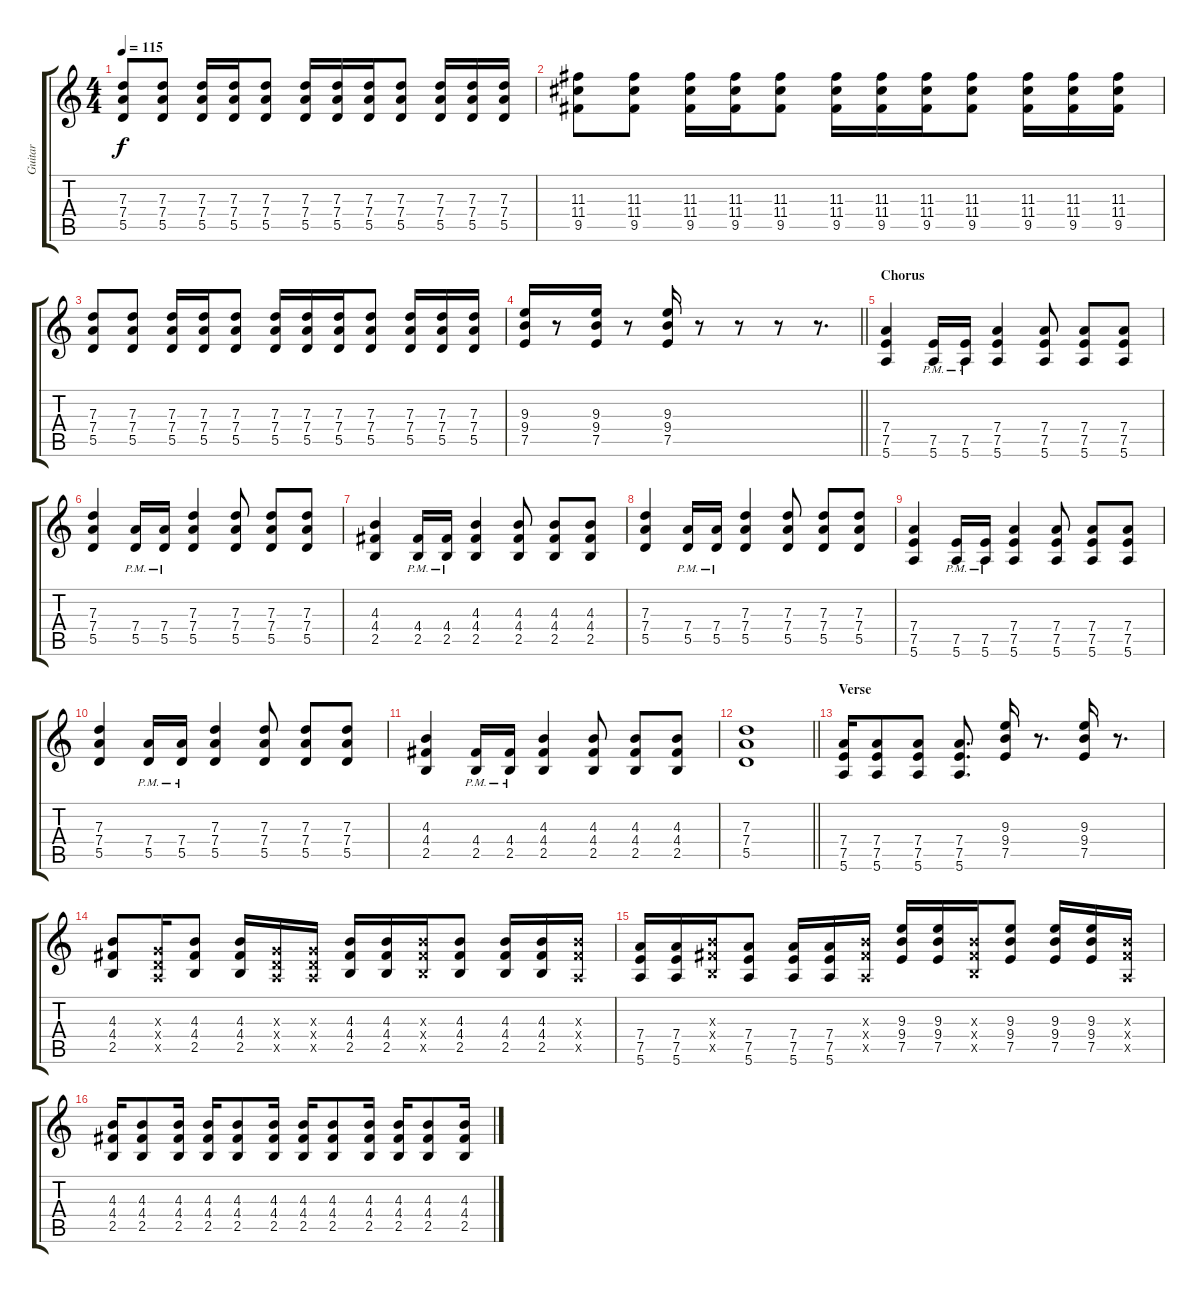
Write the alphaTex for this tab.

\track ("Guitar" "Guitar") {instrument distortionguitar}
\staff {score tabs}
\tuning (E4 B3 G3 D3 A2 E2) {hide}
\ts (4 4)
\tempo 115
\clef g2
\ks c
(7.3 7.4 5.5).8{dy f} (7.3 7.4 5.5).8 (7.3 7.4 5.5).16 (7.3 7.4 5.5).16 (7.3 7.4 5.5).8 (7.3 7.4 5.5).16 (7.3 7.4 5.5).16 (7.3 7.4 5.5).16 (7.3 7.4 5.5).8 (7.3 7.4 5.5).16 (7.3 7.4 5.5).16 (7.3 7.4 5.5).16 |
(11.3 11.4 9.5).8 (11.3 11.4 9.5).8 (11.3 11.4 9.5).16 (11.3 11.4 9.5).16 (11.3 11.4 9.5).8 (11.3 11.4 9.5).16 (11.3 11.4 9.5).16 (11.3 11.4 9.5).16 (11.3 11.4 9.5).8 (11.3 11.4 9.5).16 (11.3 11.4 9.5).16 (11.3 11.4 9.5).16 |
(7.3 7.4 5.5).8 (7.3 7.4 5.5).8 (7.3 7.4 5.5).16 (7.3 7.4 5.5).16 (7.3 7.4 5.5).8 (7.3 7.4 5.5).16 (7.3 7.4 5.5).16 (7.3 7.4 5.5).16 (7.3 7.4 5.5).8 (7.3 7.4 5.5).16 (7.3 7.4 5.5).16 (7.3 7.4 5.5).16 |
\barLineRight lightlight
(9.3 9.4 7.5).16 r.8 (9.3 9.4 7.5).16 r.8 (9.3 9.4 7.5).16 r.8 r.8 r.8 r.8{d} |
\section ("" "Chorus")
(7.4 7.5 5.6).4 (7.5{pm} 5.6{pm}).16 (7.5{pm} 5.6{pm}).16 (7.4 7.5 5.6).4 (7.4 7.5 5.6).8 (7.4 7.5 5.6).8 (7.4 7.5 5.6).8 |
(7.3 7.4 5.5).4 (7.4{pm} 5.5{pm}).16 (7.4{pm} 5.5{pm}).16 (7.3 7.4 5.5).4 (7.3 7.4 5.5).8 (7.3 7.4 5.5).8 (7.3 7.4 5.5).8 |
(4.3 4.4 2.5).4 (4.4{pm} 2.5{pm}).16 (4.4{pm} 2.5{pm}).16 (4.3 4.4 2.5).4 (4.3 4.4 2.5).8 (4.3 4.4 2.5).8 (4.3 4.4 2.5).8 |
(7.3 7.4 5.5).4 (7.4{pm} 5.5{pm}).16 (7.4{pm} 5.5{pm}).16 (7.3 7.4 5.5).4 (7.3 7.4 5.5).8 (7.3 7.4 5.5).8 (7.3 7.4 5.5).8 |
(7.4 7.5 5.6).4 (7.5{pm} 5.6{pm}).16 (7.5{pm} 5.6{pm}).16 (7.4 7.5 5.6).4 (7.4 7.5 5.6).8 (7.4 7.5 5.6).8 (7.4 7.5 5.6).8 |
(7.3 7.4 5.5).4 (7.4{pm} 5.5{pm}).16 (7.4{pm} 5.5{pm}).16 (7.3 7.4 5.5).4 (7.3 7.4 5.5).8 (7.3 7.4 5.5).8 (7.3 7.4 5.5).8 |
(4.3 4.4 2.5).4 (4.4{pm} 2.5{pm}).16 (4.4{pm} 2.5{pm}).16 (4.3 4.4 2.5).4 (4.3 4.4 2.5).8 (4.3 4.4 2.5).8 (4.3 4.4 2.5).8 |
\barLineRight lightlight
(7.3 7.4 5.5).1{balance 8} |
\section ("" "Verse")
(7.4 7.5 5.6).16{balance 0} (7.4 7.5 5.6).8 (7.4 7.5 5.6).8 (7.4 7.5 5.6).8{d} (9.3 9.4 7.5).16 r.8{d} (9.3 9.4 7.5).16 r.8{d} |
(4.3 4.4 2.5).8 (0.3{x} 0.4{x} 0.5{x}).16 (4.3 4.4 2.5).8 (4.3 4.4 2.5).16 (0.3{x} 0.4{x} 0.5{x}).16 (0.3{x} 0.4{x} 0.5{x}).16 (4.3 4.4 2.5).16 (4.3 4.4 2.5).16 (4.3{x} 4.4{x} 2.5{x}).16 (4.3 4.4 2.5).8 (4.3 4.4 2.5).16 (4.3 4.4 2.5).16 (4.3{x} 4.4{x} 0.5{x}).16 |
(7.4 7.5 5.6).16 (7.4 7.5 5.6).16 (4.3{x} 4.4{x} 2.5{x}).16 (7.4 7.5 5.6).8 (7.4 7.5 5.6).16 (7.4 7.5 5.6).16 (4.3{x} 4.4{x} 0.5{x}).16 (9.3 9.4 7.5).16 (9.3 9.4 7.5).16 (4.3{x} 4.4{x} 2.5{x}).16 (9.3 9.4 7.5).8 (9.3 9.4 7.5).16 (9.3 9.4 7.5).16 (4.3{x} 4.4{x} 0.5{x}).16 |
(4.3 4.4 2.5).16 (4.3 4.4 2.5).8 (4.3 4.4 2.5).16 (4.3 4.4 2.5).16 (4.3 4.4 2.5).8 (4.3 4.4 2.5).16 (4.3 4.4 2.5).16 (4.3 4.4 2.5).8 (4.3 4.4 2.5).16 (4.3 4.4 2.5).16 (4.3 4.4 2.5).8 (4.3 4.4 2.5).16
